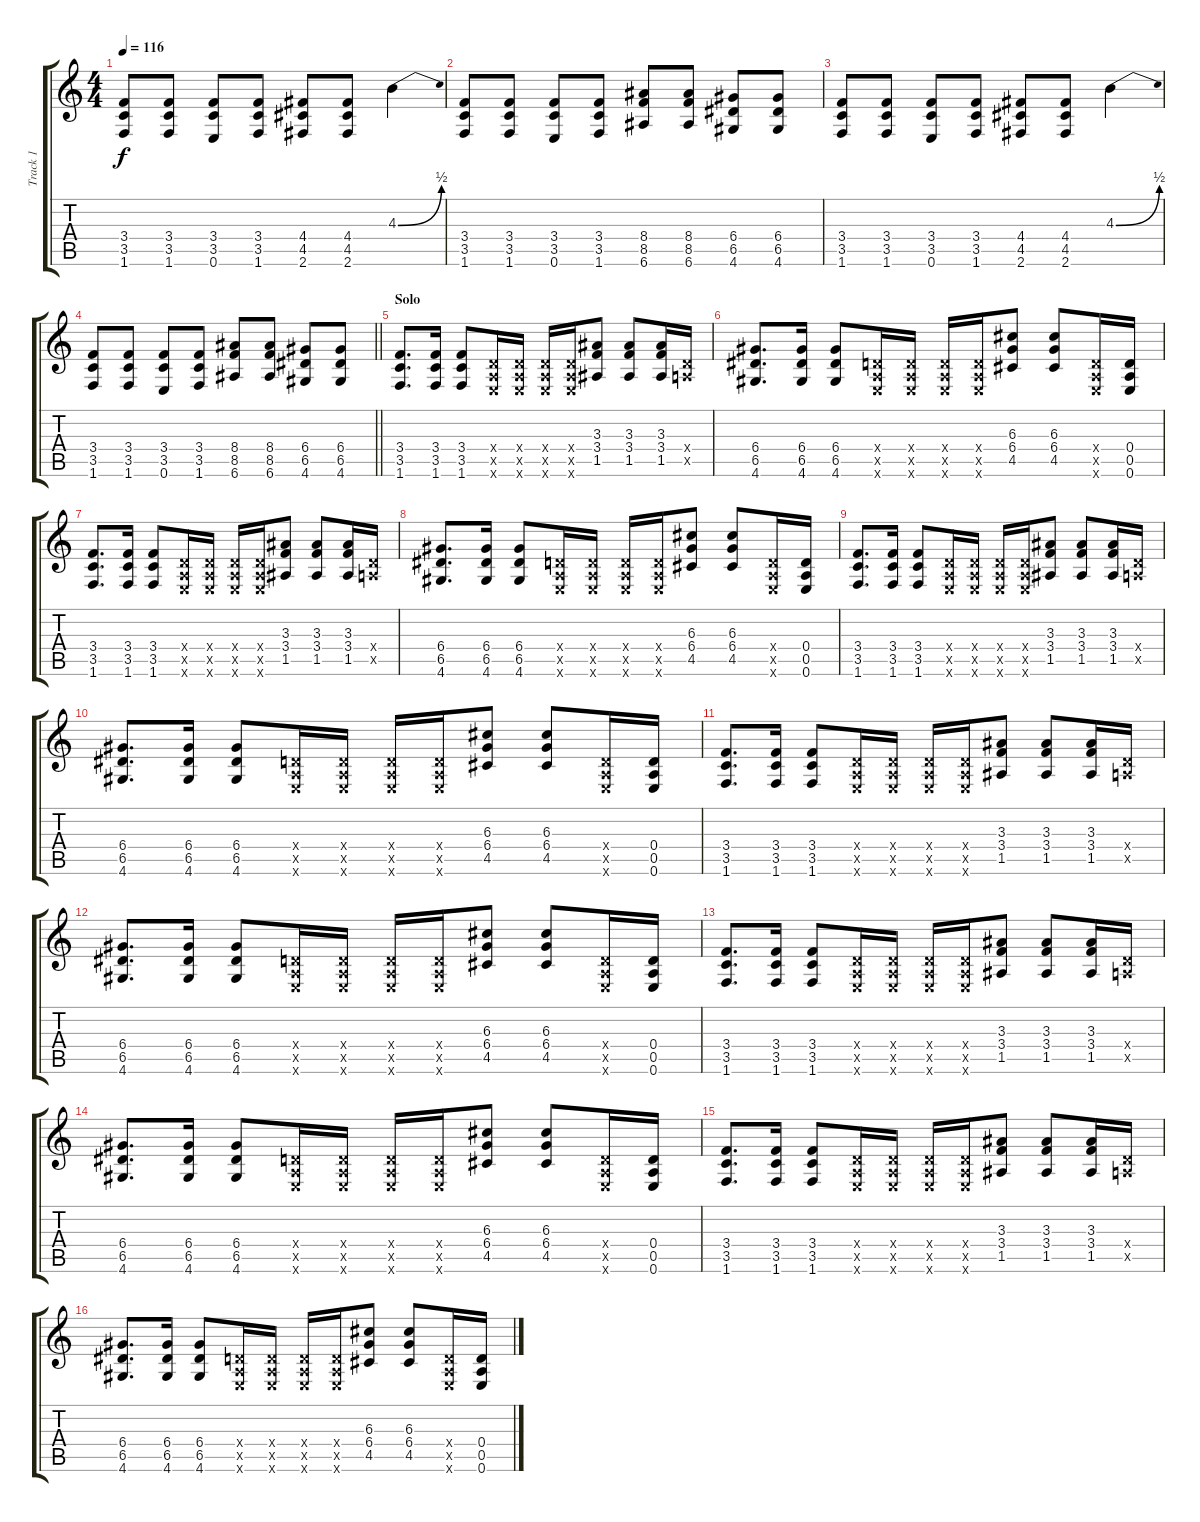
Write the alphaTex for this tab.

\track ("Track 1" "Track 1") {instrument electricguitarclean}
\staff {score tabs}
\tuning (E4 B3 G3 D3 A2 E2) {hide}
\ts (4 4)
\tempo 116
\clef g2
\ks c
(3.4 3.5 1.6).8{dy f} (3.4 3.5 1.6).8 (3.4 3.5 0.6).8 (3.4 3.5 1.6).8 (4.4 4.5 2.6).8 (4.4 4.5 2.6).8 4.3{be (bend 0 0 60 2)}.4 |
(3.4 3.5 1.6).8 (3.4 3.5 1.6).8 (3.4 3.5 0.6).8 (3.4 3.5 1.6).8 (8.4 8.5 6.6).8 (8.4 8.5 6.6).8 (6.4 6.5 4.6).8 (6.4 6.5 4.6).8 |
(3.4 3.5 1.6).8 (3.4 3.5 1.6).8 (3.4 3.5 0.6).8 (3.4 3.5 1.6).8 (4.4 4.5 2.6).8 (4.4 4.5 2.6).8 4.3{be (bend 0 0 60 2)}.4 |
\barLineRight lightlight
(3.4 3.5 1.6).8 (3.4 3.5 1.6).8 (3.4 3.5 0.6).8 (3.4 3.5 1.6).8 (8.4 8.5 6.6).8 (8.4 8.5 6.6).8 (6.4 6.5 4.6).8 (6.4 6.5 4.6).8 |
\section ("" "Solo")
(3.4 3.5 1.6).8{d} (3.4 3.5 1.6).16 (3.4 3.5 1.6).8 (0.4{x} 0.5{x} 0.6{x}).16 (0.4{x} 0.5{x} 0.6{x}).16 (0.4{x} 0.5{x} 0.6{x}).16 (0.4{x} 0.5{x} 0.6{x}).16 (3.3 3.4 1.5).8 (3.3 3.4 1.5).8 (3.3 3.4 1.5).16 (0.4{x} 0.5{x}).16 |
(6.4 6.5 4.6).8{d} (6.4 6.5 4.6).16 (6.4 6.5 4.6).8 (0.4{x} 0.5{x} 0.6{x}).16 (0.4{x} 0.5{x} 0.6{x}).16 (0.4{x} 0.5{x} 0.6{x}).16 (0.4{x} 0.5{x} 0.6{x}).16 (6.3 6.4 4.5).8 (6.3 6.4 4.5).8 (0.4{x} 0.5{x} 0.6{x}).16 (0.4 0.5 0.6).16 |
(3.4 3.5 1.6).8{d} (3.4 3.5 1.6).16 (3.4 3.5 1.6).8 (0.4{x} 0.5{x} 0.6{x}).16 (0.4{x} 0.5{x} 0.6{x}).16 (0.4{x} 0.5{x} 0.6{x}).16 (0.4{x} 0.5{x} 0.6{x}).16 (3.3 3.4 1.5).8 (3.3 3.4 1.5).8 (3.3 3.4 1.5).16 (0.4{x} 0.5{x}).16 |
(6.4 6.5 4.6).8{d} (6.4 6.5 4.6).16 (6.4 6.5 4.6).8 (0.4{x} 0.5{x} 0.6{x}).16 (0.4{x} 0.5{x} 0.6{x}).16 (0.4{x} 0.5{x} 0.6{x}).16 (0.4{x} 0.5{x} 0.6{x}).16 (6.3 6.4 4.5).8 (6.3 6.4 4.5).8 (0.4{x} 0.5{x} 0.6{x}).16 (0.4 0.5 0.6).16 |
(3.4 3.5 1.6).8{d} (3.4 3.5 1.6).16 (3.4 3.5 1.6).8 (0.4{x} 0.5{x} 0.6{x}).16 (0.4{x} 0.5{x} 0.6{x}).16 (0.4{x} 0.5{x} 0.6{x}).16 (0.4{x} 0.5{x} 0.6{x}).16 (3.3 3.4 1.5).8 (3.3 3.4 1.5).8 (3.3 3.4 1.5).16 (0.4{x} 0.5{x}).16 |
(6.4 6.5 4.6).8{d} (6.4 6.5 4.6).16 (6.4 6.5 4.6).8 (0.4{x} 0.5{x} 0.6{x}).16 (0.4{x} 0.5{x} 0.6{x}).16 (0.4{x} 0.5{x} 0.6{x}).16 (0.4{x} 0.5{x} 0.6{x}).16 (6.3 6.4 4.5).8 (6.3 6.4 4.5).8 (0.4{x} 0.5{x} 0.6{x}).16 (0.4 0.5 0.6).16 |
(3.4 3.5 1.6).8{d} (3.4 3.5 1.6).16 (3.4 3.5 1.6).8 (0.4{x} 0.5{x} 0.6{x}).16 (0.4{x} 0.5{x} 0.6{x}).16 (0.4{x} 0.5{x} 0.6{x}).16 (0.4{x} 0.5{x} 0.6{x}).16 (3.3 3.4 1.5).8 (3.3 3.4 1.5).8 (3.3 3.4 1.5).16 (0.4{x} 0.5{x}).16 |
(6.4 6.5 4.6).8{d} (6.4 6.5 4.6).16 (6.4 6.5 4.6).8 (0.4{x} 0.5{x} 0.6{x}).16 (0.4{x} 0.5{x} 0.6{x}).16 (0.4{x} 0.5{x} 0.6{x}).16 (0.4{x} 0.5{x} 0.6{x}).16 (6.3 6.4 4.5).8 (6.3 6.4 4.5).8 (0.4{x} 0.5{x} 0.6{x}).16 (0.4 0.5 0.6).16 |
(3.4 3.5 1.6).8{d} (3.4 3.5 1.6).16 (3.4 3.5 1.6).8 (0.4{x} 0.5{x} 0.6{x}).16 (0.4{x} 0.5{x} 0.6{x}).16 (0.4{x} 0.5{x} 0.6{x}).16 (0.4{x} 0.5{x} 0.6{x}).16 (3.3 3.4 1.5).8 (3.3 3.4 1.5).8 (3.3 3.4 1.5).16 (0.4{x} 0.5{x}).16 |
(6.4 6.5 4.6).8{d} (6.4 6.5 4.6).16 (6.4 6.5 4.6).8 (0.4{x} 0.5{x} 0.6{x}).16 (0.4{x} 0.5{x} 0.6{x}).16 (0.4{x} 0.5{x} 0.6{x}).16 (0.4{x} 0.5{x} 0.6{x}).16 (6.3 6.4 4.5).8 (6.3 6.4 4.5).8 (0.4{x} 0.5{x} 0.6{x}).16 (0.4 0.5 0.6).16 |
(3.4 3.5 1.6).8{d} (3.4 3.5 1.6).16 (3.4 3.5 1.6).8 (0.4{x} 0.5{x} 0.6{x}).16 (0.4{x} 0.5{x} 0.6{x}).16 (0.4{x} 0.5{x} 0.6{x}).16 (0.4{x} 0.5{x} 0.6{x}).16 (3.3 3.4 1.5).8 (3.3 3.4 1.5).8 (3.3 3.4 1.5).16 (0.4{x} 0.5{x}).16 |
(6.4 6.5 4.6).8{d} (6.4 6.5 4.6).16 (6.4 6.5 4.6).8 (0.4{x} 0.5{x} 0.6{x}).16 (0.4{x} 0.5{x} 0.6{x}).16 (0.4{x} 0.5{x} 0.6{x}).16 (0.4{x} 0.5{x} 0.6{x}).16 (6.3 6.4 4.5).8 (6.3 6.4 4.5).8 (0.4{x} 0.5{x} 0.6{x}).16 (0.4 0.5 0.6).16
